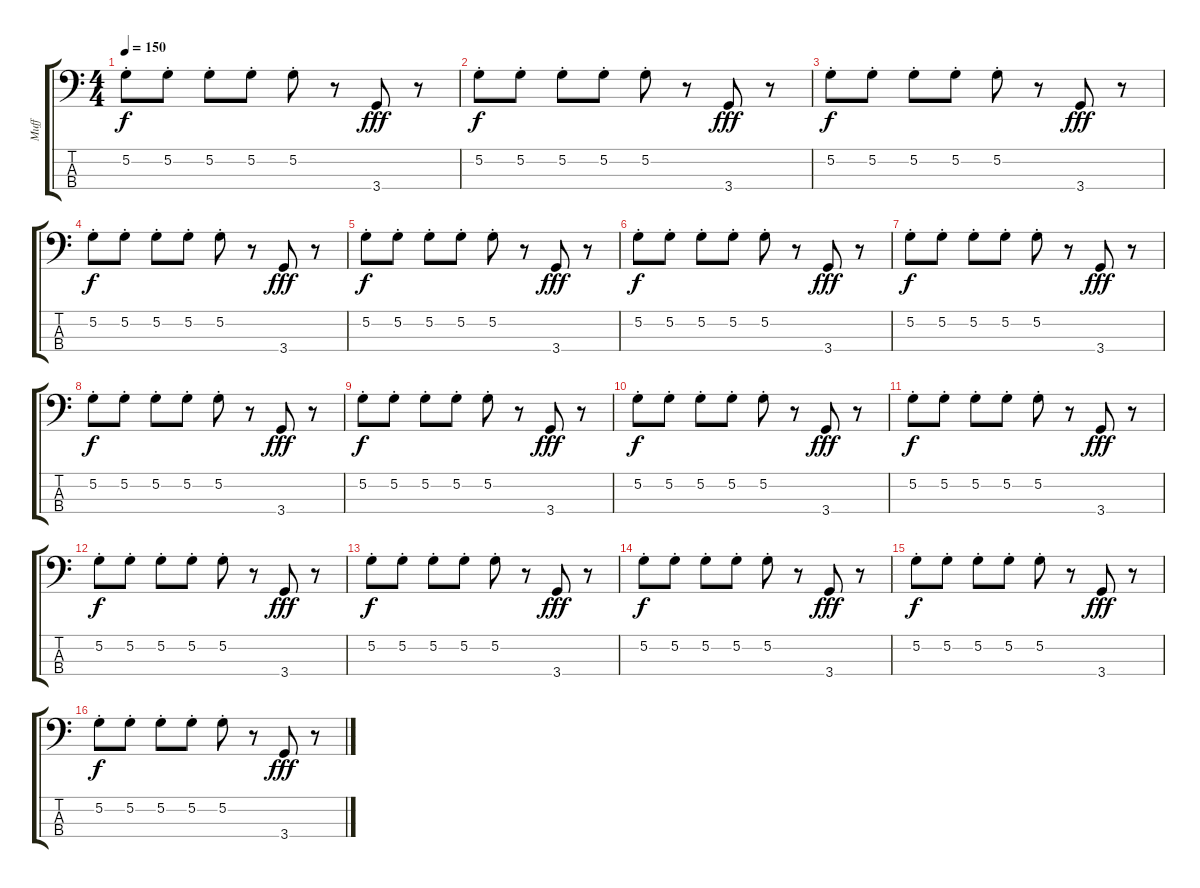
\track ("Muff" "Muff") {instrument fretlessbass}
\staff {score tabs}
\tuning (G2 D2 A1 E1) {hide}
\ts (4 4)
\tempo 150
\clef f4
\ks c
5.2{st}.8{dy f instrument fretlessbass} 5.2{st}.8 5.2{st}.8 5.2{st}.8 5.2{st}.8 r.8 3.4.8{dy fff} r.8 |
5.2{st}.8{dy f} 5.2{st}.8 5.2{st}.8 5.2{st}.8 5.2{st}.8 r.8 3.4.8{dy fff} r.8 |
5.2{st}.8{dy f} 5.2{st}.8 5.2{st}.8 5.2{st}.8 5.2{st}.8 r.8 3.4.8{dy fff} r.8 |
5.2{st}.8{dy f} 5.2{st}.8 5.2{st}.8 5.2{st}.8 5.2{st}.8 r.8 3.4.8{dy fff} r.8 |
5.2{st}.8{dy f} 5.2{st}.8 5.2{st}.8 5.2{st}.8 5.2{st}.8 r.8 3.4.8{dy fff} r.8 |
5.2{st}.8{dy f} 5.2{st}.8 5.2{st}.8 5.2{st}.8 5.2{st}.8 r.8 3.4.8{dy fff} r.8 |
5.2{st}.8{dy f} 5.2{st}.8 5.2{st}.8 5.2{st}.8 5.2{st}.8 r.8 3.4.8{dy fff} r.8 |
5.2{st}.8{dy f} 5.2{st}.8 5.2{st}.8 5.2{st}.8 5.2{st}.8 r.8 3.4.8{dy fff} r.8 |
5.2{st}.8{dy f} 5.2{st}.8 5.2{st}.8 5.2{st}.8 5.2{st}.8 r.8 3.4.8{dy fff} r.8 |
5.2{st}.8{dy f} 5.2{st}.8 5.2{st}.8 5.2{st}.8 5.2{st}.8 r.8 3.4.8{dy fff} r.8 |
5.2{st}.8{dy f} 5.2{st}.8 5.2{st}.8 5.2{st}.8 5.2{st}.8 r.8 3.4.8{dy fff} r.8 |
5.2{st}.8{dy f} 5.2{st}.8 5.2{st}.8 5.2{st}.8 5.2{st}.8 r.8 3.4.8{dy fff} r.8 |
5.2{st}.8{dy f} 5.2{st}.8 5.2{st}.8 5.2{st}.8 5.2{st}.8 r.8 3.4.8{dy fff} r.8 |
5.2{st}.8{dy f} 5.2{st}.8 5.2{st}.8 5.2{st}.8 5.2{st}.8 r.8 3.4.8{dy fff} r.8 |
5.2{st}.8{dy f} 5.2{st}.8 5.2{st}.8 5.2{st}.8 5.2{st}.8 r.8 3.4.8{dy fff} r.8 |
5.2{st}.8{dy f} 5.2{st}.8 5.2{st}.8 5.2{st}.8 5.2{st}.8 r.8 3.4.8{dy fff} r.8
